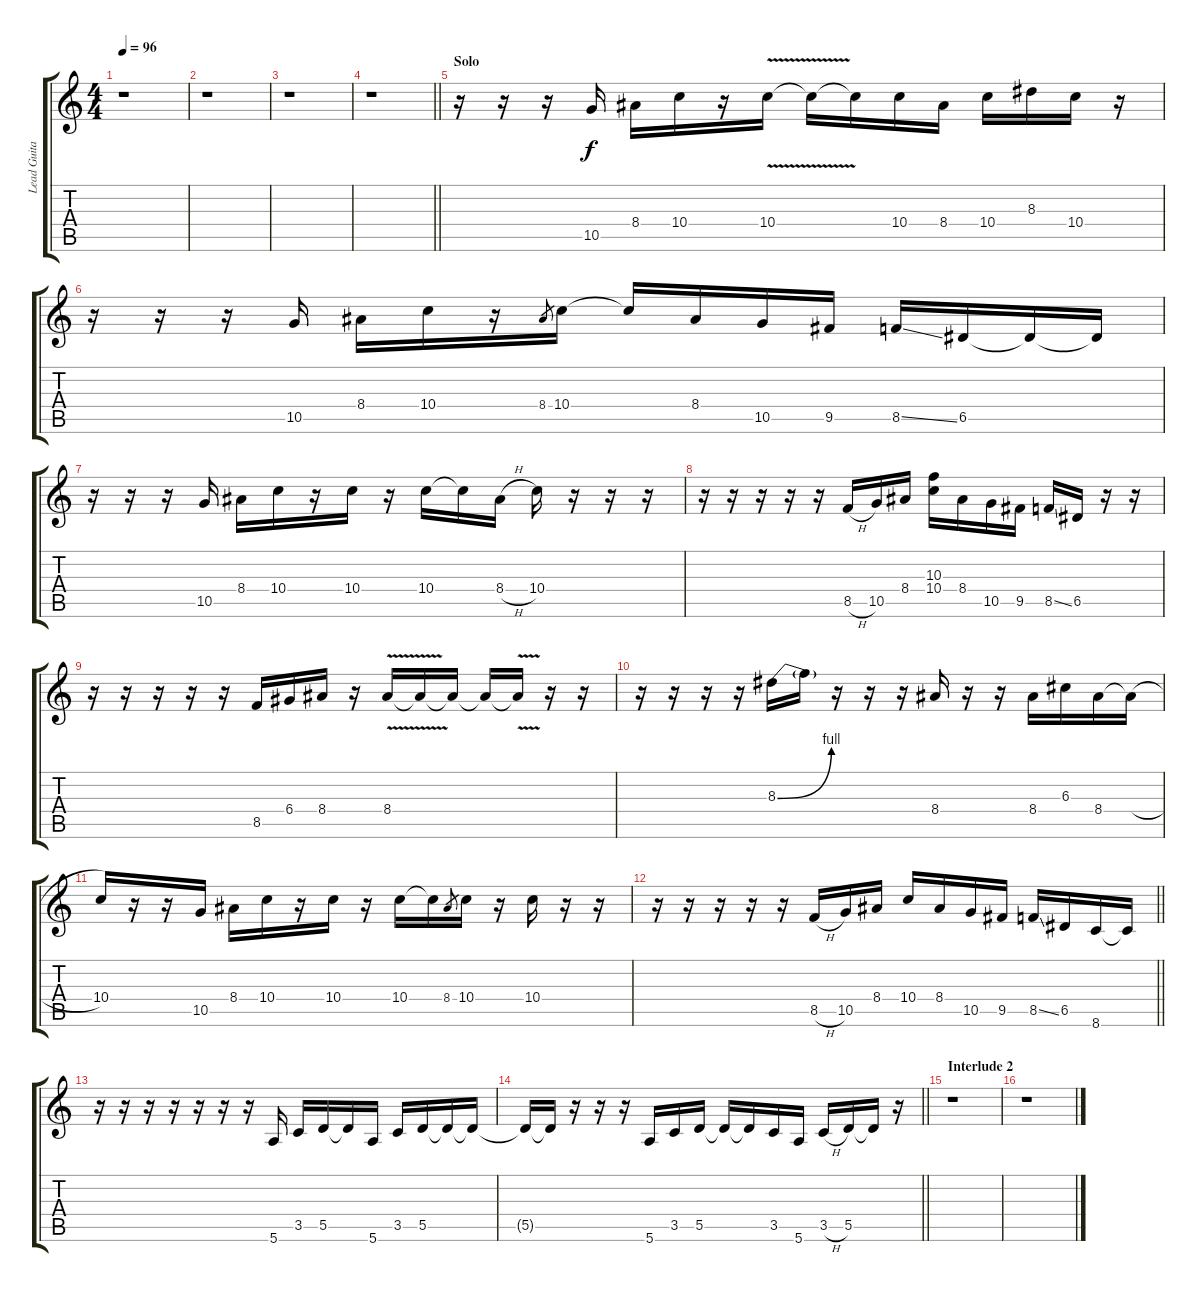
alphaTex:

\track ("Lead Guitar" "Lead Guita") {instrument overdrivenguitar}
\staff {score tabs}
\tuning (E4 B3 G3 D3 A2 E2) {hide}
\ts (4 4)
\tempo 96
\clef g2
\ks c
r.1{dy f} |
r.1 |
r.1 |
\barLineRight lightlight
r.1 |
\section ("" "Solo")
r.16 r.16 r.16 10.5.16 8.4.16 10.4.16 r.16 10.4{v}.16 10.4{t}.16 10.4{t}.16 10.4.16 8.4.16 10.4.16 8.3.16 10.4.16 r.16 |
r.16 r.16 r.16 10.5.16 8.4.16 10.4.16 r.16 8.4.8{gr} 10.4.16 10.4{t}.16 8.4.16 10.5.16 9.5.16 8.5{ss}.16 6.5.16 6.5{t}.16 6.5{t}.16 |
r.16 r.16 r.16 10.5.16 8.4.16 10.4.16 r.16 10.4.16 r.16 10.4.16 10.4{t}.16 8.4{h}.16 10.4.16 r.16 r.16 r.16 |
r.16 r.16 r.16 r.16 r.16 8.5{h}.16 10.5.16 8.4.16 (10.3 10.4).16 8.4.16 10.5.16 9.5.16 8.5{ss}.16 6.5.16 r.16 r.16 |
r.16 r.16 r.16 r.16 r.16 8.5.16 6.4.16 8.4.16 r.16 8.4{v}.16 8.4{t}.16 8.4{t}.16 8.4{t}.16 8.4{v t}.16 r.16 r.16 |
r.16 r.16 r.16 r.16 8.3{be (bend 0 0 60 4)}.16 8.3{t}.16 r.16 r.16 r.16 8.4.16 r.16 r.16 8.4.16 6.3.16 8.4.16 8.4{h t}.16 |
10.4.16 r.16 r.16 10.5.16 8.4.16 10.4.16 r.16 10.4.16 r.16 10.4.16 10.4{t}.16 8.4.8{gr} 10.4.16 r.16 10.4.16 r.16 r.16 |
\barLineRight lightlight
r.16 r.16 r.16 r.16 r.16 8.5{h}.16 10.5.16 8.4.16 10.4.16 8.4.16 10.5.16 9.5.16 8.5{ss}.16 6.5.16 8.6.16 8.6{t}.16 |
r.16 r.16 r.16 r.16 r.16 r.16 r.16 5.6.16 3.5.16 5.5.16 5.5{t}.16 5.6.16 3.5.16 5.5.16 5.5{t}.16 5.5{t}.16 |
\barLineRight lightlight
5.5{t}.16 5.5{t}.16 r.16 r.16 r.16 5.6.16 3.5.16 5.5.16 5.5{t}.16 5.5{t}.16 3.5.16 5.6.16 3.5{h}.16 5.5.16 5.5{t}.16 r.16 |
\section ("" "Interlude 2")
r.1 |
r.1
